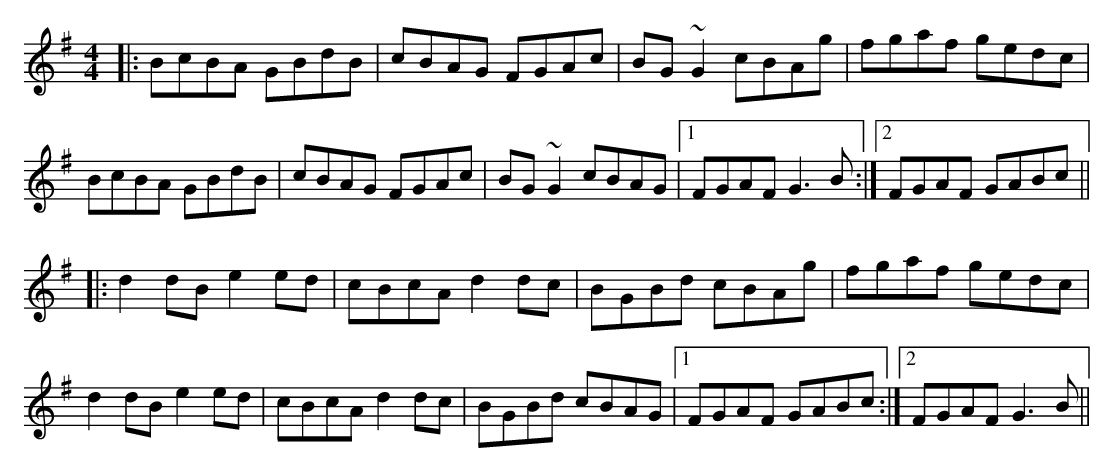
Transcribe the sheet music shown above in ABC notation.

X:1
M:4/4
K:G
|:BcBA GBdB|cBAG FGAc|BG~G2 cBAg|fgaf gedc|
BcBA GBdB|cBAG FGAc|BG~G2 cBAG|1 FGAF G3B:|2 FGAF GABc||
|:d2dB e2ed|cBcA d2dc|BGBd cBAg|fgaf gedc|
d2dB e2ed|cBcA d2dc|BGBd cBAG|1 FGAF GABc:|2 FGAF G3B||
